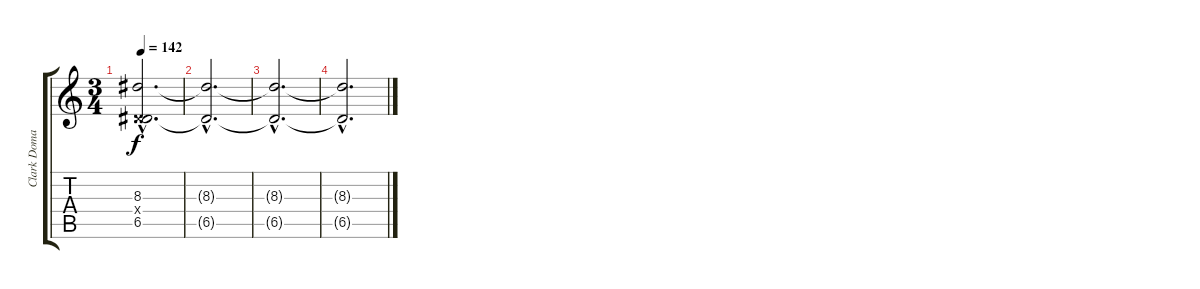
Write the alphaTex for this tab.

\track ("Clark Domae" "Clark Doma") {instrument electricguitarclean}
\staff {score tabs}
\tuning (E4 B3 G3 D3 A2 E2) {hide}
\ts (3 4)
\tempo 142
\clef g2
\ks c
(8.3{hac} 0.4{hac x} 6.5{hac}).2{d dy f volume 0} |
(8.3{hac t} 6.5{hac t}).2{d} |
(8.3{hac t} 6.5{hac t}).2{d} |
(8.3{hac t} 6.5{hac t}).2{d}
